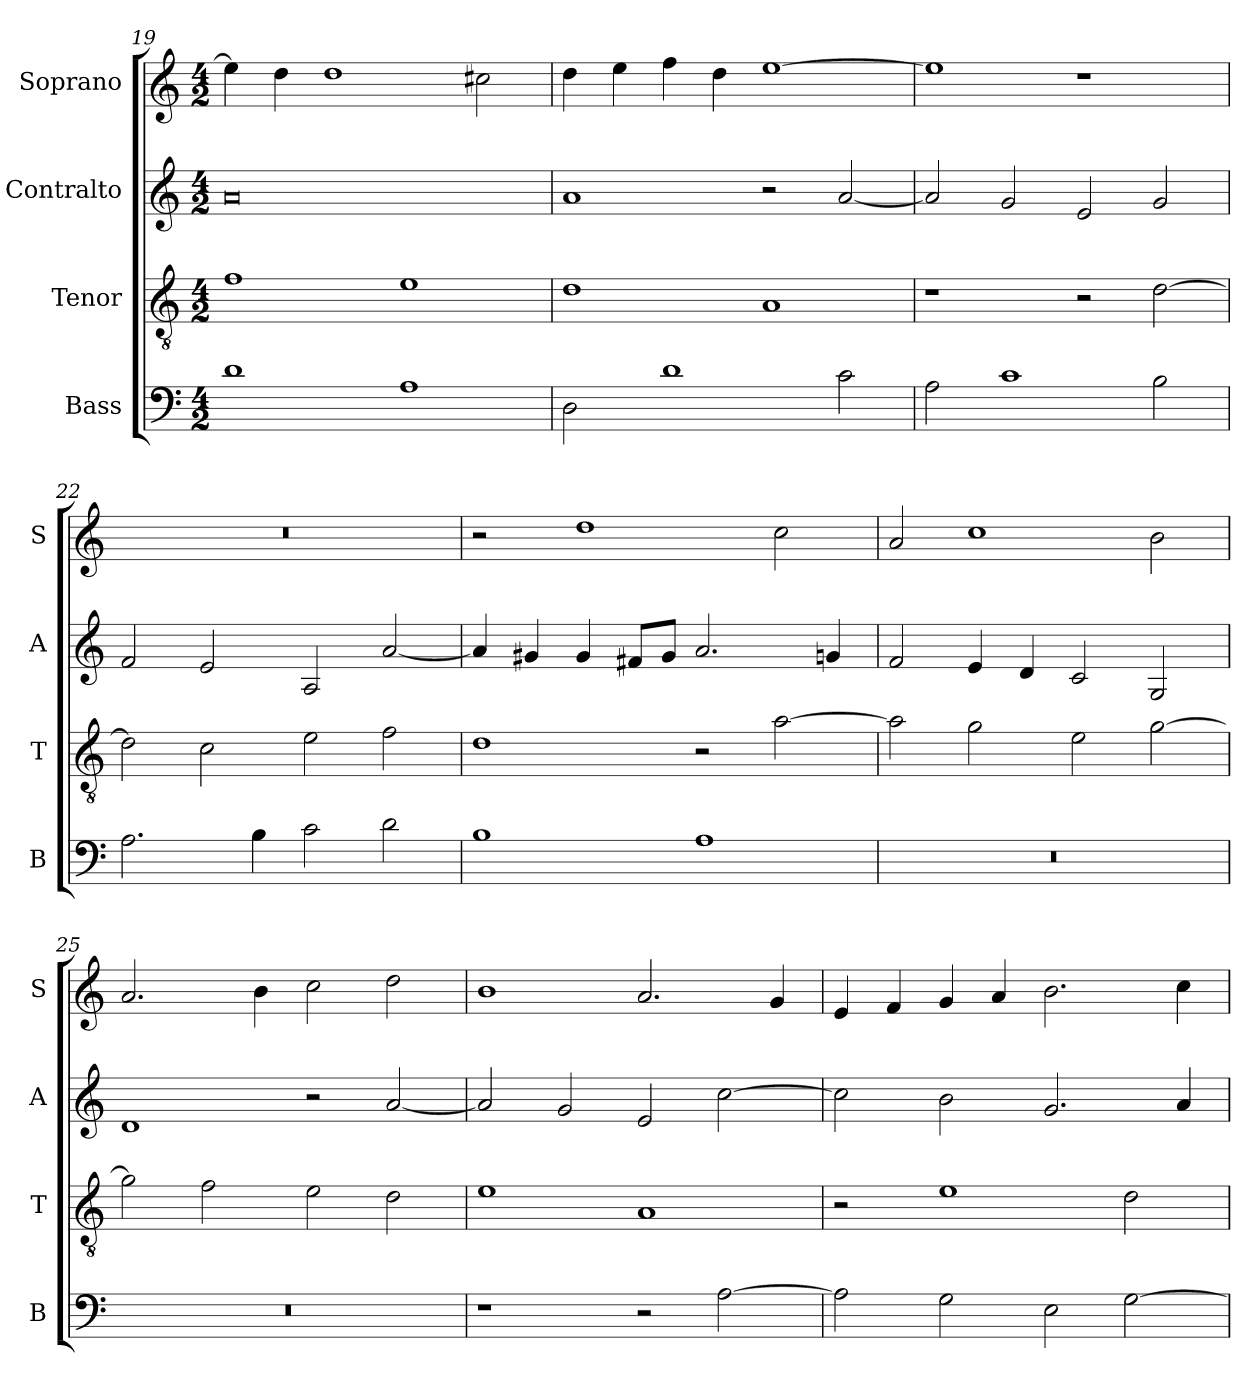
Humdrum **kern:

**kern	**kern	**kern	**kern
*part4	*part3	*part2	*part1
*staff4	*staff3	*staff2	*staff1
*I"Bass	*I"Tenor	*I"Contralto	*I"Soprano
*I'B	*I'T	*I'A	*I'S
*clefF4	*clefGv2	*clefG2	*clefG2
*k[]	*k[]	*k[]	*k[]
*D:dor	*D:dor	*D:dor	*D:dor
*M4/2	*M4/2	*M4/2	*M4/2
=19	=19	=19	=19
1d	1f	0a	4ee]
.	.	.	4dd
.	.	.	1dd
1A	1e	.	.
.	.	.	2cc#X
=20	=20	=20	=20
2D	1d	1a	4dd
.	.	.	4ee
1d	.	.	4ff
.	.	.	4dd
.	1A	2r	[1ee
2c	.	[2a	.
=21	=21	=21	=21
2A	1r	2a]	1ee]
1c	.	2g	.
.	2r	2e	1r
2B	[2d	2g	.
=22	=22	=22	=22
2.A	2d]	2f	0r
.	2c	2e	.
4B	.	.	.
2c	2e	2A	.
2d	2f	[2a	.
=23	=23	=23	=23
1B	1d	4a]	2r
.	.	4g#X	.
.	.	4g#	1dd
.	.	8f#X/L	.
.	.	8g#/J	.
1A	2r	2.a	.
.	[2a	.	2cc
.	.	4gn	.
=24	=24	=24	=24
0r	2a]	2f	2a
.	2g	4e	1cc
.	.	4d	.
.	2e	2c	.
.	[2g	2G	2b
=25	=25	=25	=25
0r	2g]	1d	2.a
.	2f	.	.
.	.	.	4b
.	2e	2r	2cc
.	2d	[2a	2dd
=26	=26	=26	=26
1r	1e	2a]	1b
.	.	2g	.
2r	1A	2e	2.a
[2A	.	[2cc	.
.	.	.	4g
=27	=27	=27	=27
2A]	2r	2cc]	4e
.	.	.	4f
2G	1e	2b	4g
.	.	.	4a
2E	.	2.g	2.b
[2G	2d	.	.
.	.	4a	4cc
=	=	=	=
*-	*-	*-	*-
